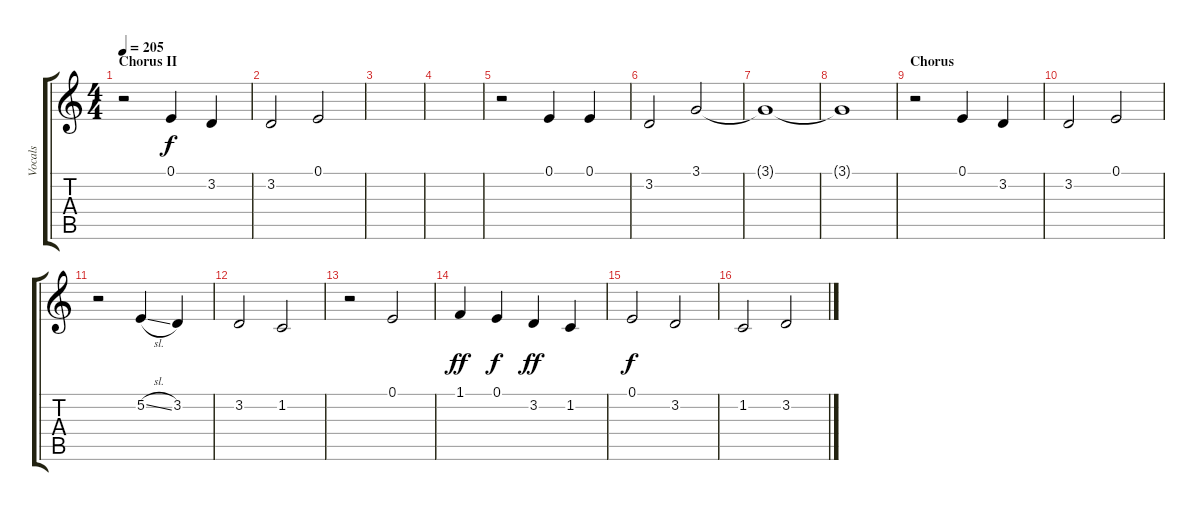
\track ("Vocals" "Vocals") {instrument clarinet}
\staff {score tabs}
\tuning (E4 B3 G3 D3 A2 E2) {hide}
\ts (4 4)
\section ("" "Chorus II")
\tempo 205
\clef g2
\ks c
r.2{dy mp} 0.1.4{dy f} 3.2.4 |
3.2.2 0.1.2 |
|
|
r.2 0.1.4 0.1.4 |
3.2.2 3.1.2 |
3.1{t}.1 |
3.1{t}.1 |
\section ("" "Chorus")
r.2 0.1.4 3.2.4 |
3.2.2 0.1.2 |
r.2 5.2{sl}.4 3.2.4 |
3.2.2 1.2.2 |
r.2 0.1.2 |
1.1.4{dy ff} 0.1.4{dy f} 3.2.4{dy ff} 1.2.4 |
0.1.2{dy f} 3.2.2 |
1.2.2 3.2.2
